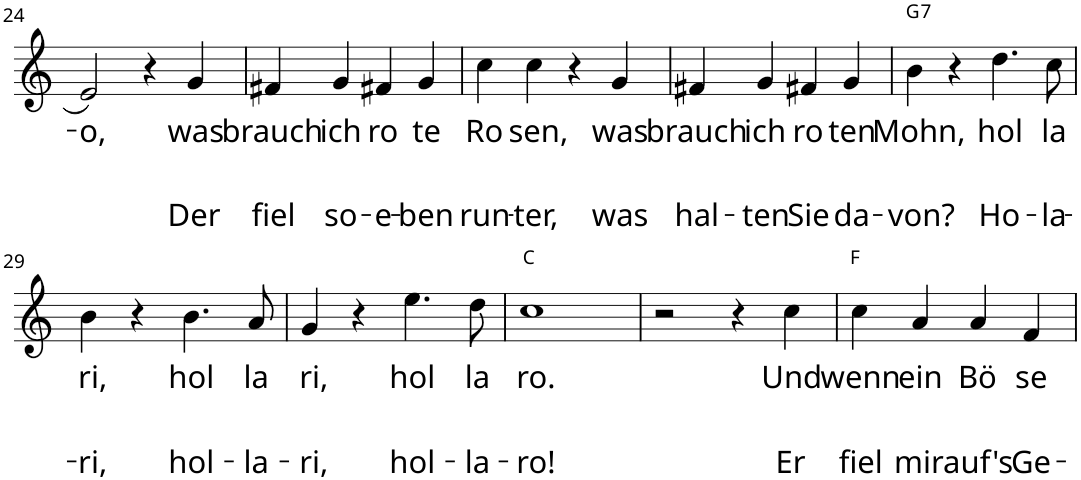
**kern	**text	**text	**text	**harte
*part1	*part1	*part1	*part1	*part1
*staff1	*staff1	*staff1	*staff1	*
*I"Piano	*	*	*	*
*I'Pno.	*	*	*	*
!!LO:PB:g=z
*clefG2	*	*	*	*
*k[]	*	*	*	*
*M4/4	*	*	*	*
=24	=24	=24	=24	=24
!	!LO:LY:b	!	!	!
2e/	-o,	.	.	.
4r	.	.	.	.
!	!LO:LY:b	!	!LO:LY:b	!
4g/	was	.	Der	.
=25	=25	=25	=25	=25
!	!LO:LY:b	!	!LO:LY:b	!
4f#X/	brauch	.	fiel	.
!	!LO:LY:b	!	!LO:LY:b	!
4g/	ich	.	so-	.
!	!LO:LY:b	!	!LO:LY:b	!
4f#X/	ro	.	-e-	.
!	!LO:LY:b	!	!LO:LY:b	!
4g/	te	.	-ben	.
=26	=26	=26	=26	=26
!	!LO:LY:b	!	!LO:LY:b	!
4cc\	Ro	.	run-	.
!	!LO:LY:b	!	!LO:LY:b	!
4cc\	sen,	.	-ter,	.
4r	.	.	.	.
!	!LO:LY:b	!	!LO:LY:b	!
4g/	was	.	was	.
=27	=27	=27	=27	=27
!	!LO:LY:b	!	!LO:LY:b	!
4f#X/	brauch	.	hal-	.
!	!LO:LY:b	!	!LO:LY:b	!
4g/	ich	.	-ten	.
!	!LO:LY:b	!	!LO:LY:b	!
4f#X/	ro	.	Sie	.
!	!LO:LY:b	!	!LO:LY:b	!
4g/	ten	.	da-	.
=28	=28	=28	=28	=28
!	!LO:LY:b	!	!LO:LY:b	!LO:H:kt=7
4b\	Mohn,	.	-von?	G:7
4r	.	.	.	.
!	!LO:LY:b	!	!LO:LY:b	!
4.dd\	hol	.	Ho-	.
!	!LO:LY:b	!	!LO:LY:b	!
8cc\	la	.	-la-	.
!!LO:LB:g=z
=29	=29	=29	=29	=29
!	!LO:LY:b	!	!LO:LY:b	!
4b\	ri,	.	-ri,	.
4r	.	.	.	.
!	!LO:LY:b	!	!LO:LY:b	!
4.b\	hol	.	hol-	.
!	!LO:LY:b	!	!LO:LY:b	!
8a/	la	.	-la-	.
=30	=30	=30	=30	=30
!	!LO:LY:b	!	!LO:LY:b	!
4g/	ri,	.	-ri,	.
4r	.	.	.	.
!	!LO:LY:b	!	!LO:LY:b	!
4.ee\	hol	.	hol-	.
!	!LO:LY:b	!	!LO:LY:b	!
8dd\	la	.	-la-	.
=31	=31	=31	=31	=31
!	!LO:LY:b	!	!LO:LY:b	!
1cc	ro.	.	-ro!	C:maj
=32	=32	=32	=32	=32
2r	.	.	.	.
4r	.	.	.	.
!	!LO:LY:b	!	!LO:LY:b	!
4cc\	Und	.	Er	.
=33	=33	=33	=33	=33
!	!LO:LY:b	!	!LO:LY:b	!
4cc\	wenn	.	fiel	F:maj
!	!LO:LY:b	!	!LO:LY:b	!
4a/	ein	.	mir	.
!	!LO:LY:b	!	!LO:LY:b	!
4a/	Bö	.	auf's	.
!	!LO:LY:b	!	!LO:LY:b	!
4f/	se	.	Ge-	.
=	=	=	=	=
*-	*-	*-	*-	*-
